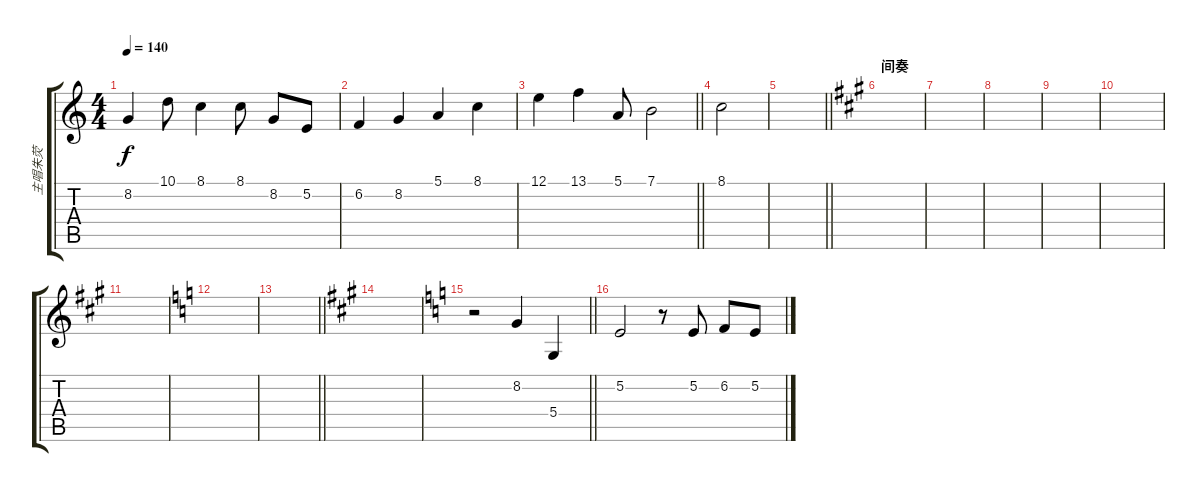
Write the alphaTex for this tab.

\track ("主唱朱荧" "主唱朱荧") {instrument churchorgan}
\staff {score tabs}
\tuning (E4 B3 G3 D3 A2 E2) {hide}
\ts (4 4)
\tempo 140
\clef g2
\ks c
8.2.4{dy f} 10.1.8 8.1.4 8.1.8 8.2.8 5.2.8 |
6.2.4 8.2.4 5.1.4 8.1.4 |
\barLineRight lightlight
12.1.4 13.1.4 5.1.8 7.1.2 |
8.1.2 |
\barLineRight lightlight
|
\section ("" "间奏")
\ks a
|
|
|
|
|
|
\ks c
|
\barLineRight lightlight
|
\ks a
|
\barLineRight lightlight
\ks c
r.2 8.2.4 5.4.4 |
5.2.2 r.8 5.2.8 6.2.8 5.2.8
